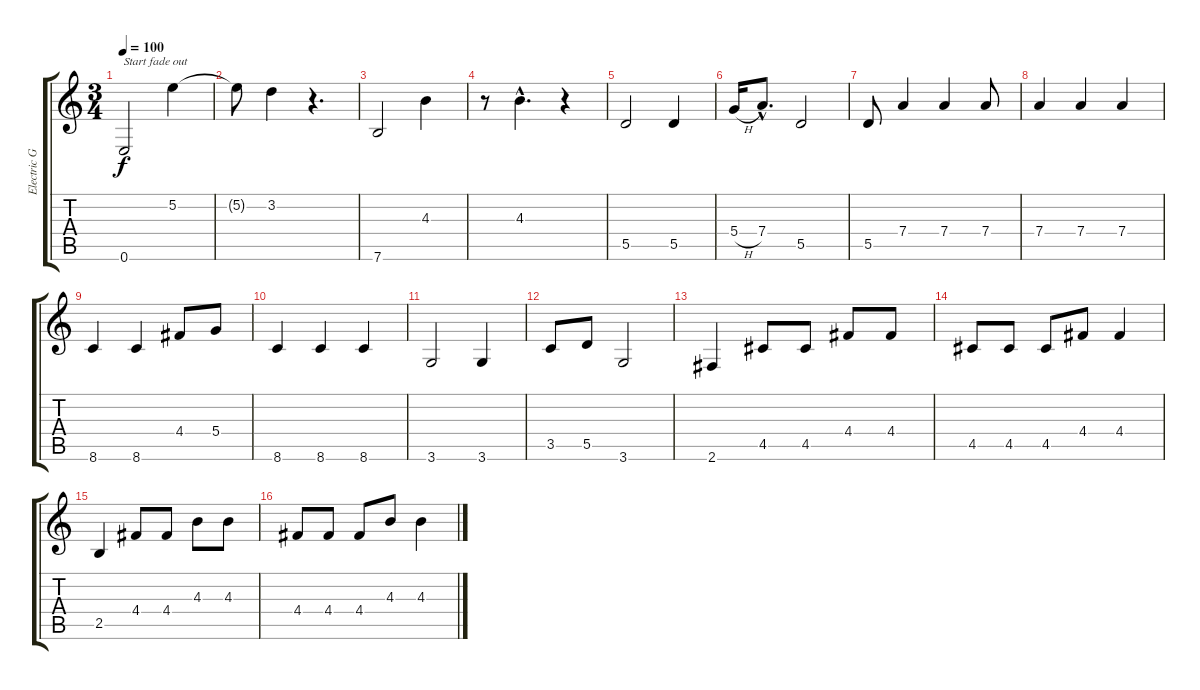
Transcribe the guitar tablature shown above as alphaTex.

\track ("Electric Guitar (Martin Barre)" "Electric G") {instrument electricguitarjazz}
\staff {score tabs}
\tuning (E4 B3 G3 D3 A2 E2) {hide}
\ts (3 4)
\tempo 100
\clef g2
\ks c
0.6.2{txt "Start fade out" dy f volume 7 instrument distortionguitar} 5.2.4 |
5.2{t}.8 3.2.4 r.4{d} |
7.6.2 4.3.4 |
r.8 4.3{hac}.4{d} r.4 |
5.5.2 5.5.4 |
5.4{h}.16{volume 4} 7.4{hac}.8{d} 5.5.2 |
5.5.8 7.4.4 7.4.4 7.4.8 |
7.4.4 7.4.4 7.4.4 |
8.6.4 8.6.4 4.4.8 5.4.8 |
8.6.4 8.6.4 8.6.4 |
3.6.2{volume 2} 3.6.4 |
3.5.8 5.5.8 3.6.2 |
2.6.4 4.5.8 4.5.8 4.4.8 4.4.8 |
4.5.8 4.5.8 4.5.8 4.4.8 4.4.4 |
2.5.4 4.4.8 4.4.8 4.3.8 4.3.8 |
4.4.8{volume 0} 4.4.8 4.4.8 4.3.8 4.3.4
